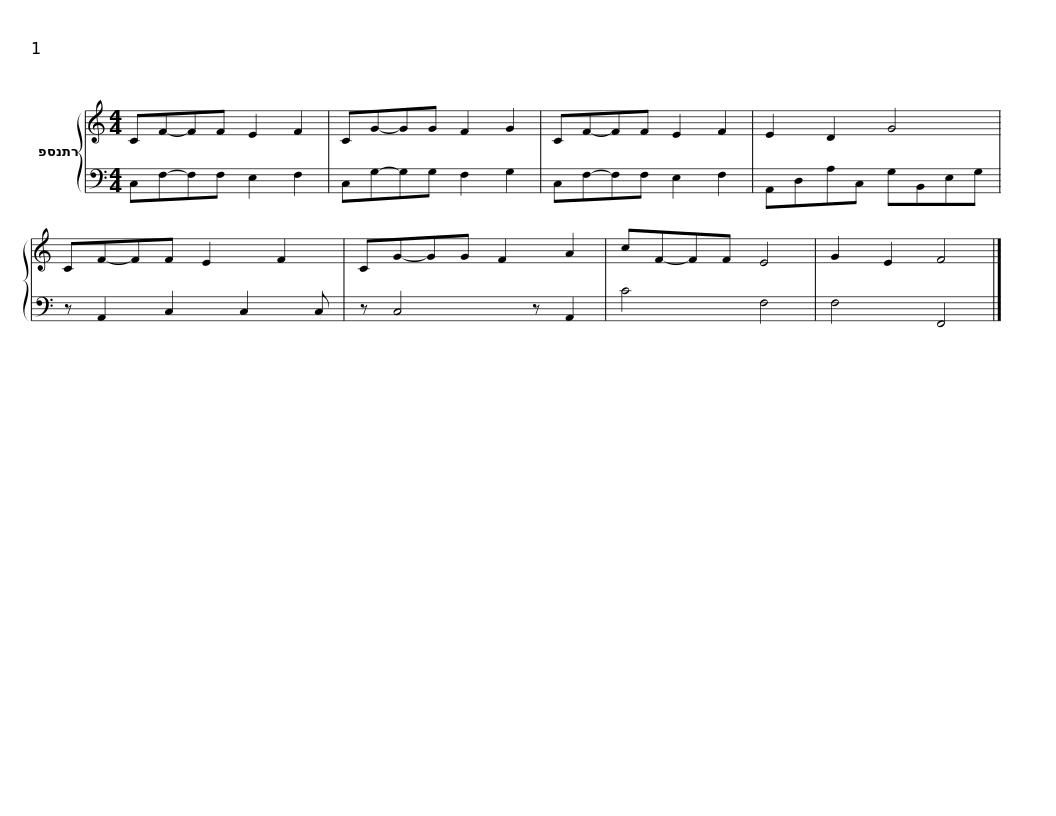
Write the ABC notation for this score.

X:1
%%score { 1 | 2 }
L:1/8
M:4/4
I:linebreak $
K:C
V:1 treble
V:2 bass
V:1
 CF-FF E2 F2 | CG-GG F2 G2 | CF-FF E2 F2 | E2 D2 G4 | CF-FF E2 F2 | %5
 CG-GG F2 A2 |$ cF-FF E4 | G2 E2 F4 |] %8
V:2
 C,F,-F,F, E,2 F,2 | C,G,-G,G, F,2 G,2 | C,F,-F,F, E,2 F,2 | A,,D,A,C, G,B,,E,G, | z A,,2 C,2 C,2 C, | %5
 z C,4 z A,,2 |$ C4 F,4 | F,4 F,,4 |] %8
